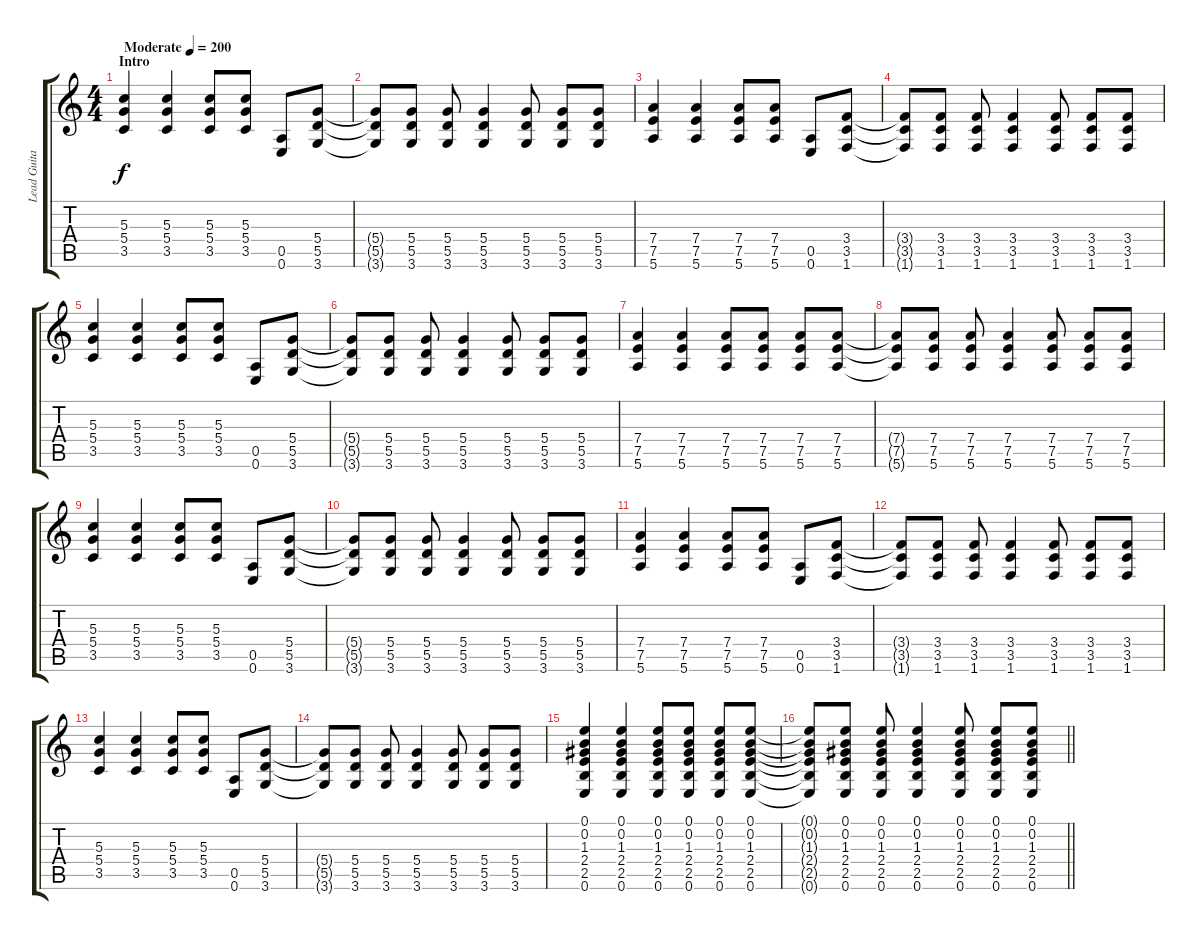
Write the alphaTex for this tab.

\track ("Lead Guitar" "Lead Guita") {instrument distortionguitar}
\staff {score tabs}
\tuning (E4 B3 G3 D3 A2 E2) {hide}
\ts (4 4)
\section ("" "Intro")
\tempo (200 "Moderate")
\clef g2
\ks c
(5.3 5.4 3.5).4{dy f instrument distortionguitar} (5.3 5.4 3.5).4 (5.3 5.4 3.5).8 (5.3 5.4 3.5).8 (0.5 0.6).8 (5.4 5.5 3.6).8 |
(5.4{t} 5.5{t} 3.6{t}).8 (5.4 5.5 3.6).8 (5.4 5.5 3.6).8 (5.4 5.5 3.6).4 (5.4 5.5 3.6).8 (5.4 5.5 3.6).8 (5.4 5.5 3.6).8 |
(7.4 7.5 5.6).4 (7.4 7.5 5.6).4 (7.4 7.5 5.6).8 (7.4 7.5 5.6).8 (0.5 0.6).8 (3.4 3.5 1.6).8 |
(3.4{t} 3.5{t} 1.6{t}).8 (3.4 3.5 1.6).8 (3.4 3.5 1.6).8 (3.4 3.5 1.6).4 (3.4 3.5 1.6).8 (3.4 3.5 1.6).8 (3.4 3.5 1.6).8 |
(5.3 5.4 3.5).4 (5.3 5.4 3.5).4 (5.3 5.4 3.5).8 (5.3 5.4 3.5).8 (0.5 0.6).8 (5.4 5.5 3.6).8 |
(5.4{t} 5.5{t} 3.6{t}).8 (5.4 5.5 3.6).8 (5.4 5.5 3.6).8 (5.4 5.5 3.6).4 (5.4 5.5 3.6).8 (5.4 5.5 3.6).8 (5.4 5.5 3.6).8 |
(7.4 7.5 5.6).4 (7.4 7.5 5.6).4 (7.4 7.5 5.6).8 (7.4 7.5 5.6).8 (7.4 7.5 5.6).8 (7.4 7.5 5.6).8 |
(7.4{t} 7.5{t} 5.6{t}).8 (7.4 7.5 5.6).8 (7.4 7.5 5.6).8 (7.4 7.5 5.6).4 (7.4 7.5 5.6).8 (7.4 7.5 5.6).8 (7.4 7.5 5.6).8 |
(5.3 5.4 3.5).4 (5.3 5.4 3.5).4 (5.3 5.4 3.5).8 (5.3 5.4 3.5).8 (0.5 0.6).8 (5.4 5.5 3.6).8 |
(5.4{t} 5.5{t} 3.6{t}).8 (5.4 5.5 3.6).8 (5.4 5.5 3.6).8 (5.4 5.5 3.6).4 (5.4 5.5 3.6).8 (5.4 5.5 3.6).8 (5.4 5.5 3.6).8 |
(7.4 7.5 5.6).4 (7.4 7.5 5.6).4 (7.4 7.5 5.6).8 (7.4 7.5 5.6).8 (0.5 0.6).8 (3.4 3.5 1.6).8 |
(3.4{t} 3.5{t} 1.6{t}).8 (3.4 3.5 1.6).8 (3.4 3.5 1.6).8 (3.4 3.5 1.6).4 (3.4 3.5 1.6).8 (3.4 3.5 1.6).8 (3.4 3.5 1.6).8 |
(5.3 5.4 3.5).4 (5.3 5.4 3.5).4 (5.3 5.4 3.5).8 (5.3 5.4 3.5).8 (0.5 0.6).8 (5.4 5.5 3.6).8 |
(5.4{t} 5.5{t} 3.6{t}).8 (5.4 5.5 3.6).8 (5.4 5.5 3.6).8 (5.4 5.5 3.6).4 (5.4 5.5 3.6).8 (5.4 5.5 3.6).8 (5.4 5.5 3.6).8 |
(0.1 0.2 1.3 2.4 2.5 0.6).4 (0.1 0.2 1.3 2.4 2.5 0.6).4 (0.1 0.2 1.3 2.4 2.5 0.6).8 (0.1 0.2 1.3 2.4 2.5 0.6).8 (0.1 0.2 1.3 2.4 2.5 0.6).8 (0.1 0.2 1.3 2.4 2.5 0.6).8 |
\barLineRight lightlight
(0.1{t} 0.2{t} 1.3{t} 2.4{t} 2.5{t} 0.6{t}).8 (0.1 0.2 1.3 2.4 2.5 0.6).8 (0.1 0.2 1.3 2.4 2.5 0.6).8 (0.1 0.2 1.3 2.4 2.5 0.6).4 (0.1 0.2 1.3 2.4 2.5 0.6).8 (0.1 0.2 1.3 2.4 2.5 0.6).8 (0.1 0.2 1.3 2.4 2.5 0.6).8
